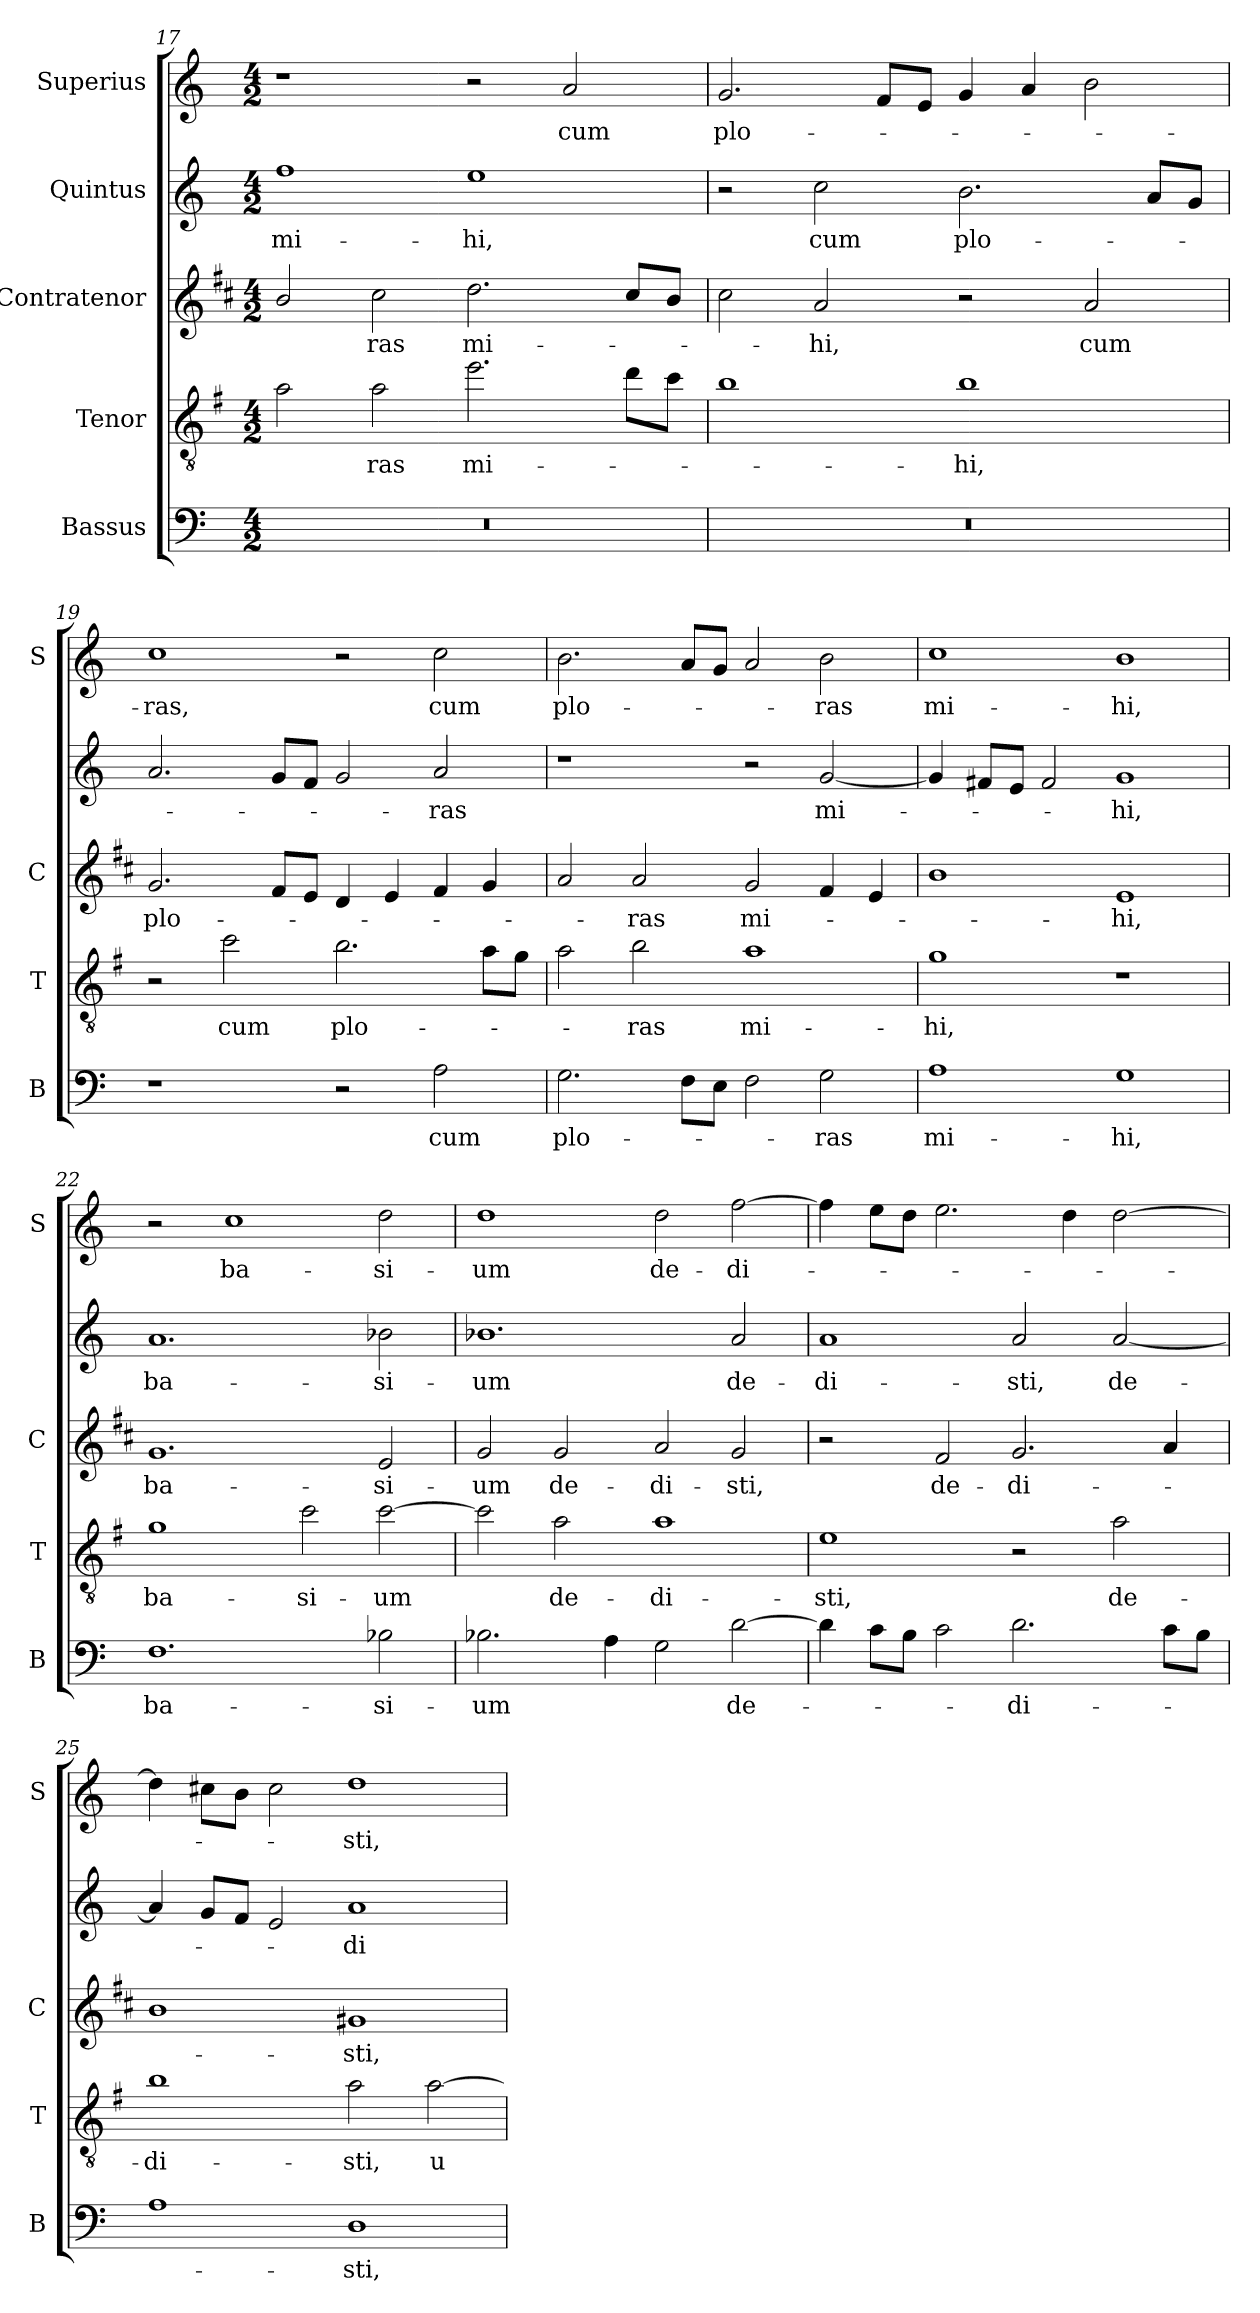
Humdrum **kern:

**kern	**text	**kern	**text	**kern	**text	**kern	**text	**kern	**text
*part5	*part5	*part4	*part4	*part3	*part3	*part2	*part2	*part1	*part1
*staff5	*staff5	*staff4	*staff4	*staff3	*staff3	*staff2	*staff2	*staff1	*staff1
*I"Bassus	*	*I"Tenor	*	*I"Contratenor	*	*I"Quintus	*	*I"Superius	*
*I'B	*	*I'T	*	*I'C	*	*	*	*I'S	*
!!LO:LB:g=z
*clefF4	*	*clefGv2	*	*clefG2	*	*clefG2	*	*clefG2	*
*	*	*ITrd4c7	*	*ITrd1c2	*	*	*	*	*
*k[]	*	*k[]	*	*k[]	*	*k[]	*	*k[]	*
*C:	*	*C:	*	*C:	*	*C:	*	*C:	*
*M4/2	*	*M4/2	*	*M4/2	*	*M4/2	*	*M4/2	*
=17	=17	=17	=17	=17	=17	=17	=17	=17	=17
!	!	!	!	!	!	!	!LO:LY:b	!	!
0r	.	2d\	.	2a/	.	1ff	mi-	1r	.
!	!	!	!LO:LY:b	!	!LO:LY:b	!	!	!	!
.	.	2d\	-ras	2b\	-ras	.	.	.	.
!	!	!	!LO:LY:b	!	!LO:LY:b	!	!LO:LY:b	!	!
.	.	2.a\	mi-	2.cc\	mi-	1ee	-hi,	2r	.
!	!	!	!	!	!	!	!	!	!LO:LY:b
.	.	.	.	.	.	.	.	2a/	-cum
.	.	8g\L	.	8b/L	.	.	.	.	.
.	.	8f\J	.	8a/J	.	.	.	.	.
=18	=18	=18	=18	=18	=18	=18	=18	=18	=18
!	!	!	!	!	!	!	!	!	!LO:LY:b
0r	.	1e	.	2b\	.	2r	.	2.g/	plo-
!	!	!	!	!	!LO:LY:b	!	!LO:LY:b	!	!
.	.	.	.	2g/	-hi,	2cc\	cum	.	.
.	.	.	.	.	.	.	.	8f/L	.
.	.	.	.	.	.	.	.	8e/J	.
!	!	!	!LO:LY:b	!	!	!	!LO:LY:b	!	!
.	.	1e	-hi,	2r	.	2.b\	plo-	4g/	.
.	.	.	.	.	.	.	.	4a/	.
!	!	!	!	!	!LO:LY:b	!	!	!	!
.	.	.	.	2g/	cum	.	.	2b\	.
.	.	.	.	.	.	8a/L	.	.	.
.	.	.	.	.	.	8g/J	.	.	.
=19	=19	=19	=19	=19	=19	=19	=19	=19	=19
!	!	!	!	!	!LO:LY:b	!	!	!	!LO:LY:b
1r	.	2r	.	2.f/	plo-	2.a/	.	1cc	-ras,
!	!	!	!LO:LY:b	!	!	!	!	!	!
.	.	2f\	cum	.	.	.	.	.	.
.	.	.	.	8e/L	.	8g/L	.	.	.
.	.	.	.	8d/J	.	8f/J	.	.	.
!	!	!	!LO:LY:b	!	!	!	!	!	!
2r	.	2.e\	plo-	4c/	.	2g/	.	2r	.
.	.	.	.	4d/	.	.	.	.	.
!	!LO:LY:b	!	!	!	!	!	!LO:LY:b	!	!LO:LY:b
2A\	cum	.	.	4e/	.	2a/	-ras	2cc\	cum
.	.	8d\L	.	4f/	.	.	.	.	.
.	.	8c\J	.	.	.	.	.	.	.
=20	=20	=20	=20	=20	=20	=20	=20	=20	=20
!	!LO:LY:b	!	!	!	!	!	!	!	!LO:LY:b
2.G\	plo-	2d\	.	2g/	.	1r	.	2.b\	plo-
!	!	!	!LO:LY:b	!	!LO:LY:b	!	!	!	!
.	.	2e\	-ras	2g/	-ras	.	.	.	.
8F\L	.	.	.	.	.	.	.	8a/L	.
8E\J	.	.	.	.	.	.	.	8g/J	.
!	!	!	!LO:LY:b	!	!LO:LY:b	!	!	!	!
2F\	.	1d	mi-	2f/	mi-	2r	.	2a/	.
!	!LO:LY:b	!	!	!	!	!	!LO:LY:b	!	!LO:LY:b
2G\	-ras	.	.	4e/	.	[2g/	mi-	2b\	-ras
.	.	.	.	4d/	.	.	.	.	.
=21	=21	=21	=21	=21	=21	=21	=21	=21	=21
!	!LO:LY:b	!	!LO:LY:b	!	!	!	!	!	!LO:LY:b
1A	mi-	1c	-hi,	1a	.	4g/]	.	1cc	mi-
.	.	.	.	.	.	8f#X/L	.	.	.
.	.	.	.	.	.	8e/J	.	.	.
.	.	.	.	.	.	2f#/	.	.	.
!	!LO:LY:b	!	!	!	!LO:LY:b	!	!LO:LY:b	!	!LO:LY:b
1G	-hi,	1r	.	1d	-hi,	1g	-hi,	1b	-hi,
=22	=22	=22	=22	=22	=22	=22	=22	=22	=22
!	!LO:LY:b	!	!LO:LY:b	!	!LO:LY:b	!	!LO:LY:b	!	!
1.F	ba-	1c	ba-	1.f	ba-	1.a	ba-	2r	.
!	!	!	!	!	!	!	!	!	!LO:LY:b
.	.	.	.	.	.	.	.	1cc	ba-
!	!	!	!LO:LY:b	!	!	!	!	!	!
.	.	2f\	-si-	.	.	.	.	.	.
!	!LO:LY:b	!	!LO:LY:b	!	!LO:LY:b	!	!LO:LY:b	!	!LO:LY:b
2B-X\	-si-	[2f\	-um	2d/	-si-	2b-X\	-si-	2dd\	-si-
!!LO:LB:g=z
=23	=23	=23	=23	=23	=23	=23	=23	=23	=23
!	!LO:LY:b	!	!	!	!LO:LY:b	!	!LO:LY:b	!	!LO:LY:b
2.B-X\	-um	2f\]	.	2f/	-um	1.b-X	-um	1dd	-um
!	!	!	!LO:LY:b	!	!LO:LY:b	!	!	!	!
.	.	2d\	de-	2f/	de-	.	.	.	.
4A\	.	.	.	.	.	.	.	.	.
!	!	!	!LO:LY:b	!	!LO:LY:b	!	!	!	!LO:LY:b
2G\	.	1d	-di-	2g/	-di-	.	.	2dd\	de-
!	!LO:LY:b	!	!	!	!LO:LY:b	!	!LO:LY:b	!	!LO:LY:b
[2d\	de-	.	.	2f/	-sti,	2a/	de-	[2ff\	-di-
=24	=24	=24	=24	=24	=24	=24	=24	=24	=24
!	!	!	!LO:LY:b	!	!	!	!LO:LY:b	!	!
4d\]	.	1A	-sti,	2r	.	1a	-di-	4ff\]	.
8c\L	.	.	.	.	.	.	.	8ee\L	.
8B\J	.	.	.	.	.	.	.	8dd\J	.
!	!	!	!	!	!LO:LY:b	!	!	!	!
2c\	.	.	.	2e/	de-	.	.	2.ee\	.
!	!LO:LY:b	!	!	!	!LO:LY:b	!	!LO:LY:b	!	!
2.d\	-di-	2r	.	2.f/	-di-	2a/	-sti,	.	.
.	.	.	.	.	.	.	.	4dd\	.
!	!	!	!LO:LY:b	!	!	!	!LO:LY:b	!	!
.	.	2d\	de-	.	.	[2a/	de-	[2dd\	.
8c\L	.	.	.	4g/	.	.	.	.	.
8B\J	.	.	.	.	.	.	.	.	.
=25	=25	=25	=25	=25	=25	=25	=25	=25	=25
!	!	!	!LO:LY:b	!	!	!	!	!	!
1A	.	1e	-di-	1a	.	4a/]	.	4dd\]	.
.	.	.	.	.	.	8g/L	.	8cc#X\L	.
.	.	.	.	.	.	8f/J	.	8b\J	.
.	.	.	.	.	.	2e/	.	2cc#\	.
!	!LO:LY:b	!	!LO:LY:b	!	!LO:LY:b	!	!LO:LY:b	!	!LO:LY:b
1D	-sti,	2d\	-sti,	1f#X	-sti,	1a	-di-	1dd	-sti,
!	!	!	!LO:LY:b	!	!	!	!	!	!
.	.	[2d\	u-	.	.	.	.	.	.
=	=	=	=	=	=	=	=	=	=
*-	*-	*-	*-	*-	*-	*-	*-	*-	*-
